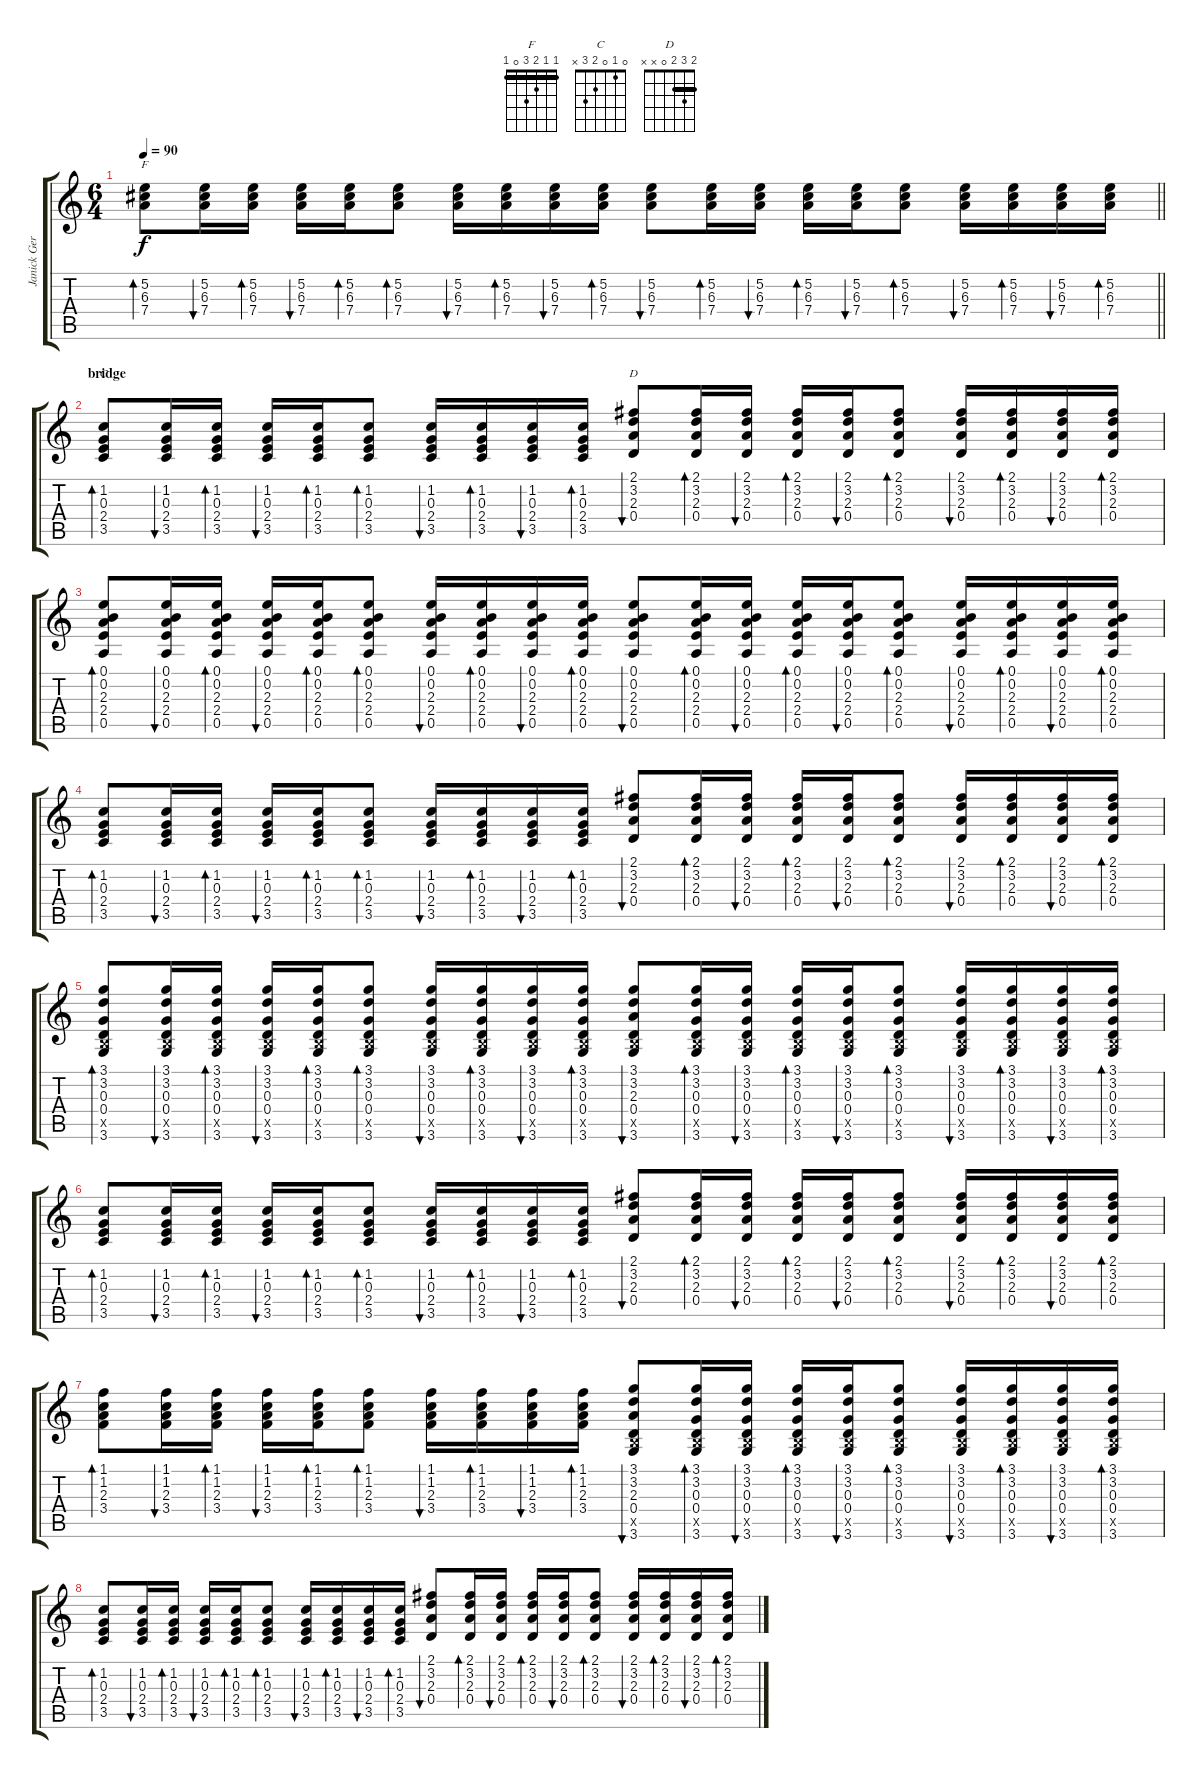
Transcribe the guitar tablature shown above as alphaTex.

\track ("Janick Gers" "Janick Ger") {instrument acousticguitarsteel}
\staff {score tabs}
\tuning (E4 B3 G3 D3 A2 E2) {hide}
\chord ("F" 1 1 2 3 0 1) {barre 1}
\chord ("C" 0 1 0 2 3 x)
\chord ("D" 2 3 2 0 x x) {barre 2}
\ts (6 4)
\tempo 90
\clef g2
\barLineRight lightlight
\ks c
(5.2 6.3 7.4).8{bd 60 ch "F" dy f} (5.2 6.3 7.4).16{bu 60} (5.2 6.3 7.4).16{bd 60} (5.2 6.3 7.4).16{bu 60} (5.2 6.3 7.4).16{bd 60} (5.2 6.3 7.4).8{bd 60} (5.2 6.3 7.4).16{bu 60} (5.2 6.3 7.4).16{bd 60} (5.2 6.3 7.4).16{bu 60} (5.2 6.3 7.4).16{bd 60} (5.2 6.3 7.4).8{bu 60} (5.2 6.3 7.4).16{bd 60} (5.2 6.3 7.4).16{bu 60} (5.2 6.3 7.4).16{bd 60} (5.2 6.3 7.4).16{bu 60} (5.2 6.3 7.4).8{bd 60} (5.2 6.3 7.4).16{bu 60} (5.2 6.3 7.4).16{bd 60} (5.2 6.3 7.4).16{bu 60} (5.2 6.3 7.4).16{bd 60} |
\section ("" "bridge")
(1.2 0.3 2.4 3.5).8{bd 60 ch "C"} (1.2 0.3 2.4 3.5).16{bu 60} (1.2 0.3 2.4 3.5).16{bd 60} (1.2 0.3 2.4 3.5).16{bu 60} (1.2 0.3 2.4 3.5).16{bd 60} (1.2 0.3 2.4 3.5).8{bd 60} (1.2 0.3 2.4 3.5).16{bu 60} (1.2 0.3 2.4 3.5).16{bd 60} (1.2 0.3 2.4 3.5).16{bu 60} (1.2 0.3 2.4 3.5).16{bd 60} (2.1 3.2 2.3 0.4).8{bu 60 ch "D"} (2.1 3.2 2.3 0.4).16{bd 60} (2.1 3.2 2.3 0.4).16{bu 60} (2.1 3.2 2.3 0.4).16{bd 60} (2.1 3.2 2.3 0.4).16{bu 60} (2.1 3.2 2.3 0.4).8{bd 60} (2.1 3.2 2.3 0.4).16{bu 60} (2.1 3.2 2.3 0.4).16{bd 60} (2.1 3.2 2.3 0.4).16{bu 60} (2.1 3.2 2.3 0.4).16{bd 60} |
(0.1 0.2 2.3 2.4 0.5).8{bd 60} (0.1 0.2 2.3 2.4 0.5).16{bu 60} (0.1 0.2 2.3 2.4 0.5).16{bd 60} (0.1 0.2 2.3 2.4 0.5).16{bu 60} (0.1 0.2 2.3 2.4 0.5).16{bd 60} (0.1 0.2 2.3 2.4 0.5).8{bd 60} (0.1 0.2 2.3 2.4 0.5).16{bu 60} (0.1 0.2 2.3 2.4 0.5).16{bd 60} (0.1 0.2 2.3 2.4 0.5).16{bu 60} (0.1 0.2 2.3 2.4 0.5).16{bd 60} (0.1 0.2 2.3 2.4 0.5).8{bu 60} (0.1 0.2 2.3 2.4 0.5).16{bd 60} (0.1 0.2 2.3 2.4 0.5).16{bu 60} (0.1 0.2 2.3 2.4 0.5).16{bd 60} (0.1 0.2 2.3 2.4 0.5).16{bu 60} (0.1 0.2 2.3 2.4 0.5).8{bd 60} (0.1 0.2 2.3 2.4 0.5).16{bu 60} (0.1 0.2 2.3 2.4 0.5).16{bd 60} (0.1 0.2 2.3 2.4 0.5).16{bu 60} (0.1 0.2 2.3 2.4 0.5).16{bd 60} |
(1.2 0.3 2.4 3.5).8{bd 60} (1.2 0.3 2.4 3.5).16{bu 60} (1.2 0.3 2.4 3.5).16{bd 60} (1.2 0.3 2.4 3.5).16{bu 60} (1.2 0.3 2.4 3.5).16{bd 60} (1.2 0.3 2.4 3.5).8{bd 60} (1.2 0.3 2.4 3.5).16{bu 60} (1.2 0.3 2.4 3.5).16{bd 60} (1.2 0.3 2.4 3.5).16{bu 60} (1.2 0.3 2.4 3.5).16{bd 60} (2.1 3.2 2.3 0.4).8{bu 60} (2.1 3.2 2.3 0.4).16{bd 60} (2.1 3.2 2.3 0.4).16{bu 60} (2.1 3.2 2.3 0.4).16{bd 60} (2.1 3.2 2.3 0.4).16{bu 60} (2.1 3.2 2.3 0.4).8{bd 60} (2.1 3.2 2.3 0.4).16{bu 60} (2.1 3.2 2.3 0.4).16{bd 60} (2.1 3.2 2.3 0.4).16{bu 60} (2.1 3.2 2.3 0.4).16{bd 60} |
(3.1 3.2 0.3 0.4 2.5{x} 3.6).8{bd 60} (3.1 3.2 0.3 0.4 2.5{x} 3.6).16{bu 60} (3.1 3.2 0.3 0.4 2.5{x} 3.6).16{bd 60} (3.1 3.2 0.3 0.4 2.5{x} 3.6).16{bu 60} (3.1 3.2 0.3 0.4 2.5{x} 3.6).16{bd 60} (3.1 3.2 0.3 0.4 2.5{x} 3.6).8{bd 60} (3.1 3.2 0.3 0.4 2.5{x} 3.6).16{bu 60} (3.1 3.2 0.3 0.4 2.5{x} 3.6).16{bd 60} (3.1 3.2 0.3 0.4 2.5{x} 3.6).16{bu 60} (3.1 3.2 0.3 0.4 2.5{x} 3.6).16{bd 60} (3.1 3.2 2.3 0.4 2.5{x} 3.6).8{bu 60} (3.1 3.2 0.3 0.4 2.5{x} 3.6).16{bd 60} (3.1 3.2 0.3 0.4 2.5{x} 3.6).16{bu 60} (3.1 3.2 0.3 0.4 2.5{x} 3.6).16{bd 60} (3.1 3.2 0.3 0.4 2.5{x} 3.6).16{bu 60} (3.1 3.2 0.3 0.4 2.5{x} 3.6).8{bd 60} (3.1 3.2 0.3 0.4 2.5{x} 3.6).16{bu 60} (3.1 3.2 0.3 0.4 2.5{x} 3.6).16{bd 60} (3.1 3.2 0.3 0.4 2.5{x} 3.6).16{bu 60} (3.1 3.2 0.3 0.4 2.5{x} 3.6).16{bd 60} |
(1.2 0.3 2.4 3.5).8{bd 60} (1.2 0.3 2.4 3.5).16{bu 60} (1.2 0.3 2.4 3.5).16{bd 60} (1.2 0.3 2.4 3.5).16{bu 60} (1.2 0.3 2.4 3.5).16{bd 60} (1.2 0.3 2.4 3.5).8{bd 60} (1.2 0.3 2.4 3.5).16{bu 60} (1.2 0.3 2.4 3.5).16{bd 60} (1.2 0.3 2.4 3.5).16{bu 60} (1.2 0.3 2.4 3.5).16{bd 60} (2.1 3.2 2.3 0.4).8{bu 60} (2.1 3.2 2.3 0.4).16{bd 60} (2.1 3.2 2.3 0.4).16{bu 60} (2.1 3.2 2.3 0.4).16{bd 60} (2.1 3.2 2.3 0.4).16{bu 60} (2.1 3.2 2.3 0.4).8{bd 60} (2.1 3.2 2.3 0.4).16{bu 60} (2.1 3.2 2.3 0.4).16{bd 60} (2.1 3.2 2.3 0.4).16{bu 60} (2.1 3.2 2.3 0.4).16{bd 60} |
(1.1 1.2 2.3 3.4).8{bd 60} (1.1 1.2 2.3 3.4).16{bu 60} (1.1 1.2 2.3 3.4).16{bd 60} (1.1 1.2 2.3 3.4).16{bu 60} (1.1 1.2 2.3 3.4).16{bd 60} (1.1 1.2 2.3 3.4).8{bd 60} (1.1 1.2 2.3 3.4).16{bu 60} (1.1 1.2 2.3 3.4).16{bd 60} (1.1 1.2 2.3 3.4).16{bu 60} (1.1 1.2 2.3 3.4).16{bd 60} (3.1 3.2 2.3 0.4 2.5{x} 3.6).8{bu 60} (3.1 3.2 0.3 0.4 2.5{x} 3.6).16{bd 60} (3.1 3.2 0.3 0.4 2.5{x} 3.6).16{bu 60} (3.1 3.2 0.3 0.4 2.5{x} 3.6).16{bd 60} (3.1 3.2 0.3 0.4 2.5{x} 3.6).16{bu 60} (3.1 3.2 0.3 0.4 2.5{x} 3.6).8{bd 60} (3.1 3.2 0.3 0.4 2.5{x} 3.6).16{bu 60} (3.1 3.2 0.3 0.4 2.5{x} 3.6).16{bd 60} (3.1 3.2 0.3 0.4 2.5{x} 3.6).16{bu 60} (3.1 3.2 0.3 0.4 2.5{x} 3.6).16{bd 60} |
(1.2 0.3 2.4 3.5).8{bd 60} (1.2 0.3 2.4 3.5).16{bu 60} (1.2 0.3 2.4 3.5).16{bd 60} (1.2 0.3 2.4 3.5).16{bu 60} (1.2 0.3 2.4 3.5).16{bd 60} (1.2 0.3 2.4 3.5).8{bd 60} (1.2 0.3 2.4 3.5).16{bu 60} (1.2 0.3 2.4 3.5).16{bd 60} (1.2 0.3 2.4 3.5).16{bu 60} (1.2 0.3 2.4 3.5).16{bd 60} (2.1 3.2 2.3 0.4).8{bu 60} (2.1 3.2 2.3 0.4).16{bd 60} (2.1 3.2 2.3 0.4).16{bu 60} (2.1 3.2 2.3 0.4).16{bd 60} (2.1 3.2 2.3 0.4).16{bu 60} (2.1 3.2 2.3 0.4).8{bd 60} (2.1 3.2 2.3 0.4).16{bu 60} (2.1 3.2 2.3 0.4).16{bd 60} (2.1 3.2 2.3 0.4).16{bu 60} (2.1 3.2 2.3 0.4).16{bd 60}
